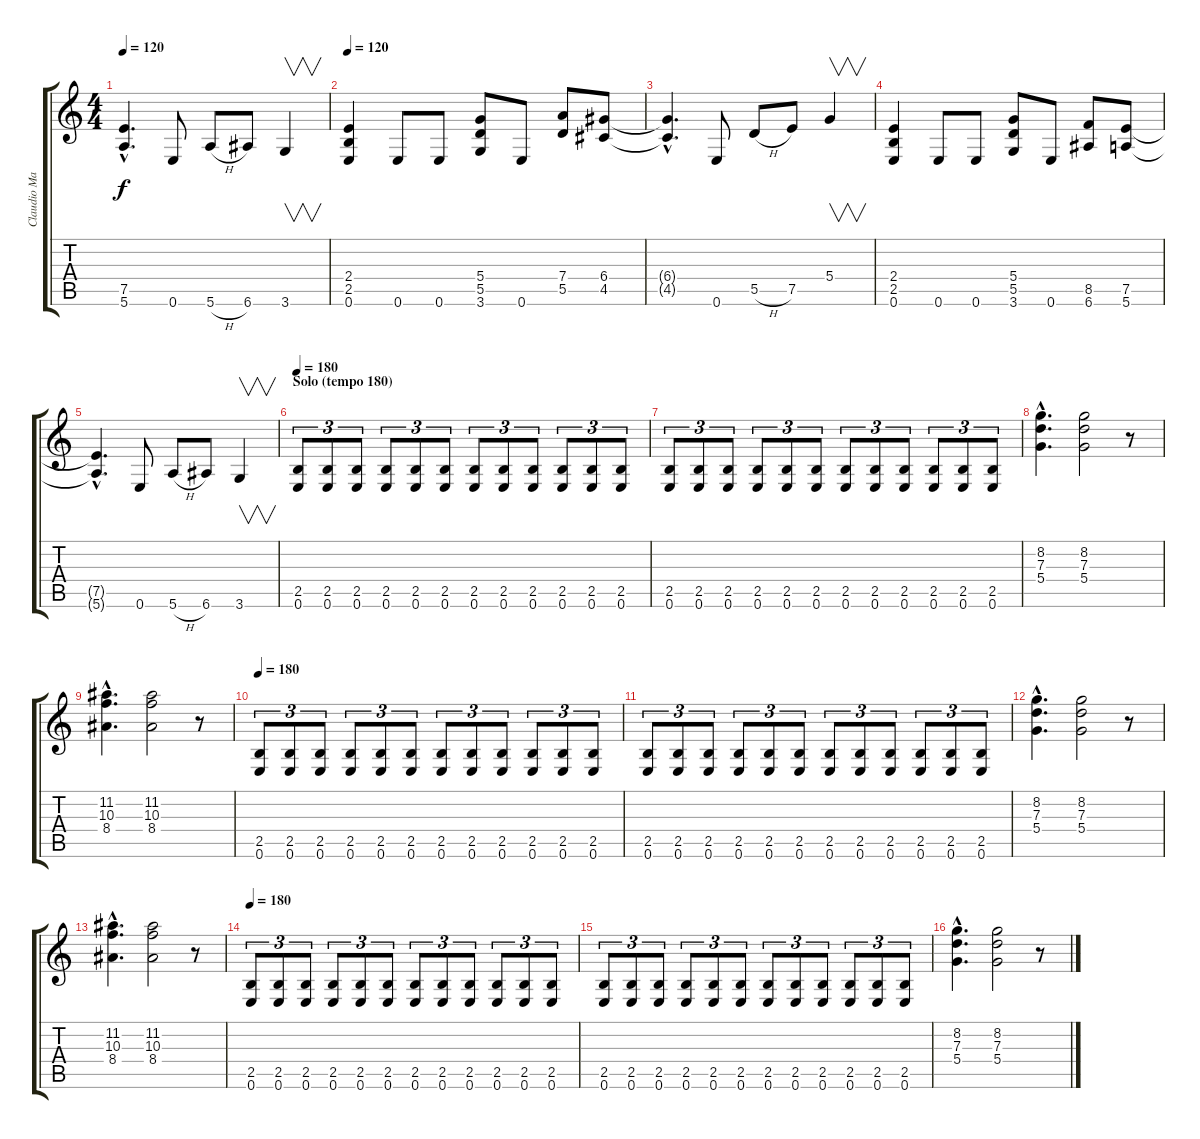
\track ("Claudio Marciello (Gtr 2)" "Claudio Ma") {instrument overdrivenguitar}
\staff {score tabs}
\tuning (E4 B3 G3 D3 A2 E2) {hide}
\ts (4 4)
\tempo 120
\clef g2
\ks c
(7.5{hac t} 5.6{hac t}).4{d dy f} 0.6.8 5.6{h}.8 6.6.8 3.6.4{v} |
\tempo 120
(2.4 2.5 0.6).4 0.6.8 0.6.8 (5.4 5.5 3.6).8 0.6.8 (7.4 5.5).8 (6.4 4.5).8 |
(6.4{hac t} 4.5{hac t}).4{d} 0.6.8 5.5{h}.8 7.5.8 5.4.4{v} |
(2.4 2.5 0.6).4 0.6.8 0.6.8 (5.4 5.5 3.6).8 0.6.8 (8.5 6.6).8 (7.5 5.6).8 |
(7.5{hac t} 5.6{hac t}).4{d} 0.6.8 5.6{h}.8 6.6.8 3.6.4{v} |
\section ("" "Solo (tempo 180)")
\tempo 180
(2.5 0.6).8{tu (3 2)} (2.5 0.6).8{tu (3 2)} (2.5 0.6).8{tu (3 2)} (2.5 0.6).8{tu (3 2)} (2.5 0.6).8{tu (3 2)} (2.5 0.6).8{tu (3 2)} (2.5 0.6).8{tu (3 2)} (2.5 0.6).8{tu (3 2)} (2.5 0.6).8{tu (3 2)} (2.5 0.6).8{tu (3 2)} (2.5 0.6).8{tu (3 2)} (2.5 0.6).8{tu (3 2)} |
(2.5 0.6).8{tu (3 2)} (2.5 0.6).8{tu (3 2)} (2.5 0.6).8{tu (3 2)} (2.5 0.6).8{tu (3 2)} (2.5 0.6).8{tu (3 2)} (2.5 0.6).8{tu (3 2)} (2.5 0.6).8{tu (3 2)} (2.5 0.6).8{tu (3 2)} (2.5 0.6).8{tu (3 2)} (2.5 0.6).8{tu (3 2)} (2.5 0.6).8{tu (3 2)} (2.5 0.6).8{tu (3 2)} |
(8.2{hac} 7.3{hac} 5.4{hac}).4{d} (8.2 7.3 5.4).2 r.8 |
(11.2{hac} 10.3{hac} 8.4{hac}).4{d} (11.2 10.3 8.4).2 r.8 |
\tempo 180
(2.5 0.6).8{tu (3 2)} (2.5 0.6).8{tu (3 2)} (2.5 0.6).8{tu (3 2)} (2.5 0.6).8{tu (3 2)} (2.5 0.6).8{tu (3 2)} (2.5 0.6).8{tu (3 2)} (2.5 0.6).8{tu (3 2)} (2.5 0.6).8{tu (3 2)} (2.5 0.6).8{tu (3 2)} (2.5 0.6).8{tu (3 2)} (2.5 0.6).8{tu (3 2)} (2.5 0.6).8{tu (3 2)} |
(2.5 0.6).8{tu (3 2)} (2.5 0.6).8{tu (3 2)} (2.5 0.6).8{tu (3 2)} (2.5 0.6).8{tu (3 2)} (2.5 0.6).8{tu (3 2)} (2.5 0.6).8{tu (3 2)} (2.5 0.6).8{tu (3 2)} (2.5 0.6).8{tu (3 2)} (2.5 0.6).8{tu (3 2)} (2.5 0.6).8{tu (3 2)} (2.5 0.6).8{tu (3 2)} (2.5 0.6).8{tu (3 2)} |
(8.2{hac} 7.3{hac} 5.4{hac}).4{d} (8.2 7.3 5.4).2 r.8 |
(11.2{hac} 10.3{hac} 8.4{hac}).4{d} (11.2 10.3 8.4).2 r.8 |
\tempo 180
(2.5 0.6).8{tu (3 2)} (2.5 0.6).8{tu (3 2)} (2.5 0.6).8{tu (3 2)} (2.5 0.6).8{tu (3 2)} (2.5 0.6).8{tu (3 2)} (2.5 0.6).8{tu (3 2)} (2.5 0.6).8{tu (3 2)} (2.5 0.6).8{tu (3 2)} (2.5 0.6).8{tu (3 2)} (2.5 0.6).8{tu (3 2)} (2.5 0.6).8{tu (3 2)} (2.5 0.6).8{tu (3 2)} |
(2.5 0.6).8{tu (3 2)} (2.5 0.6).8{tu (3 2)} (2.5 0.6).8{tu (3 2)} (2.5 0.6).8{tu (3 2)} (2.5 0.6).8{tu (3 2)} (2.5 0.6).8{tu (3 2)} (2.5 0.6).8{tu (3 2)} (2.5 0.6).8{tu (3 2)} (2.5 0.6).8{tu (3 2)} (2.5 0.6).8{tu (3 2)} (2.5 0.6).8{tu (3 2)} (2.5 0.6).8{tu (3 2)} |
(8.2{hac} 7.3{hac} 5.4{hac}).4{d} (8.2 7.3 5.4).2 r.8
